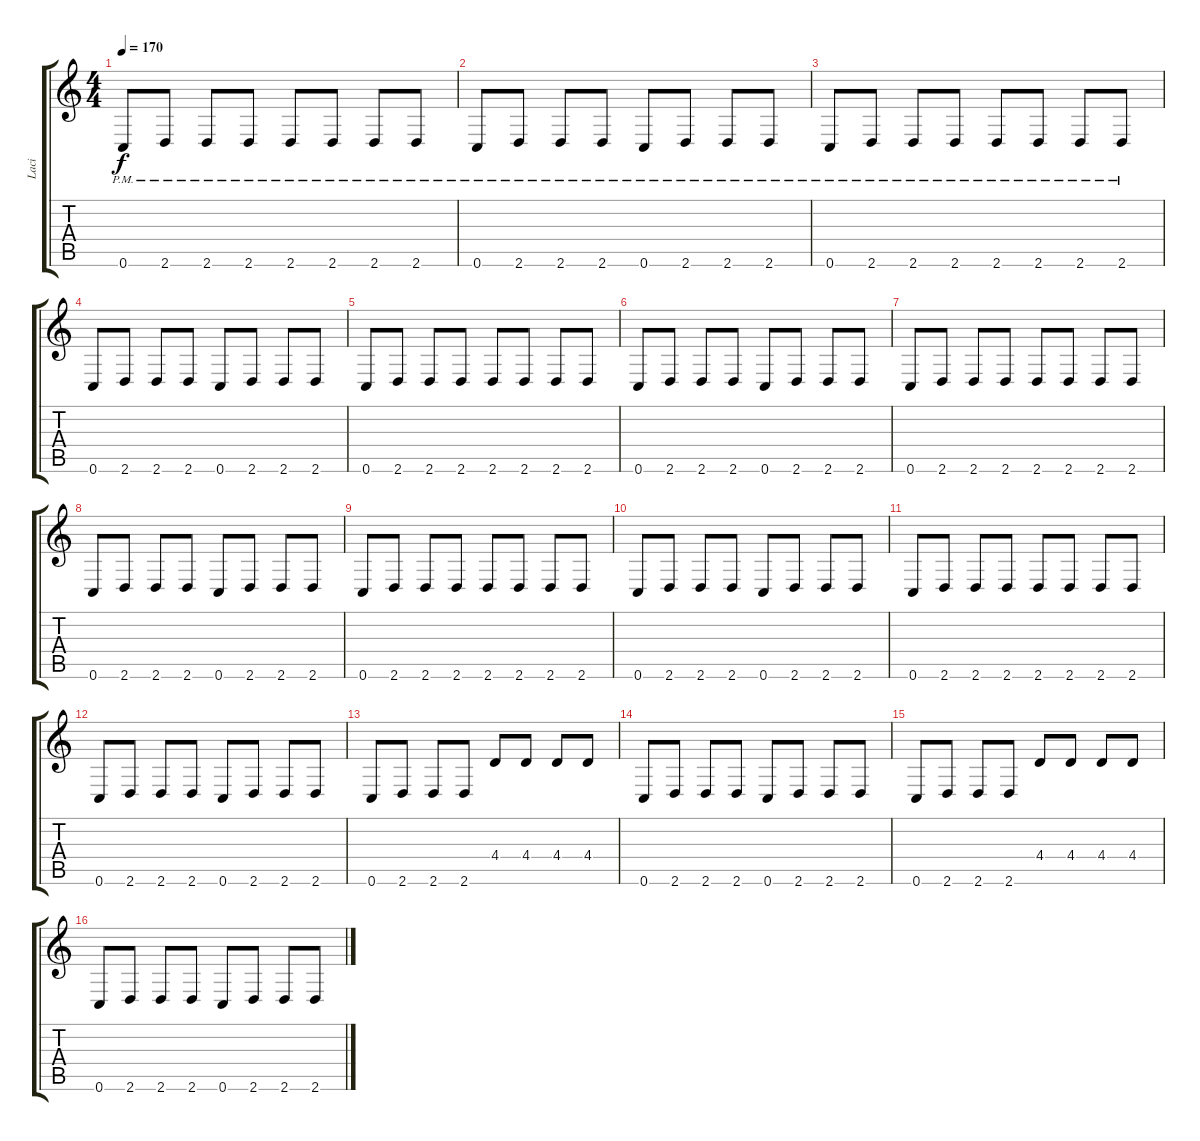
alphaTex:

\track ("Laci" "Laci") {instrument distortionguitar}
\staff {score tabs}
\tuning (C4 G3 Eb3 Bb2 F2 C2) {hide}
\ts (4 4)
\tempo 170
\clef g2
\ks c
0.6{pm}.8{dy f} 2.6{pm}.8 2.6{pm}.8 2.6{pm}.8 2.6{pm}.8 2.6{pm}.8 2.6{pm}.8 2.6{pm}.8 |
0.6{pm}.8 2.6{pm}.8 2.6{pm}.8 2.6{pm}.8 0.6{pm}.8 2.6{pm}.8 2.6{pm}.8 2.6{pm}.8 |
0.6{pm}.8 2.6{pm}.8 2.6{pm}.8 2.6{pm}.8 2.6{pm}.8 2.6{pm}.8 2.6{pm}.8 2.6{pm}.8 |
0.6.8 2.6.8 2.6.8 2.6.8 0.6.8 2.6.8 2.6.8 2.6.8 |
0.6.8 2.6.8 2.6.8 2.6.8 2.6.8 2.6.8 2.6.8 2.6.8 |
0.6.8 2.6.8 2.6.8 2.6.8 0.6.8 2.6.8 2.6.8 2.6.8 |
0.6.8 2.6.8 2.6.8 2.6.8 2.6.8 2.6.8 2.6.8 2.6.8 |
0.6.8 2.6.8 2.6.8 2.6.8 0.6.8 2.6.8 2.6.8 2.6.8 |
0.6.8 2.6.8 2.6.8 2.6.8 2.6.8 2.6.8 2.6.8 2.6.8 |
0.6.8 2.6.8 2.6.8 2.6.8 0.6.8 2.6.8 2.6.8 2.6.8 |
0.6.8 2.6.8 2.6.8 2.6.8 2.6.8 2.6.8 2.6.8 2.6.8 |
0.6.8 2.6.8 2.6.8 2.6.8 0.6.8 2.6.8 2.6.8 2.6.8 |
0.6.8 2.6.8 2.6.8 2.6.8 4.4.8 4.4.8 4.4.8 4.4.8 |
0.6.8 2.6.8 2.6.8 2.6.8 0.6.8 2.6.8 2.6.8 2.6.8 |
0.6.8 2.6.8 2.6.8 2.6.8 4.4.8 4.4.8 4.4.8 4.4.8 |
0.6.8 2.6.8 2.6.8 2.6.8 0.6.8 2.6.8 2.6.8 2.6.8
